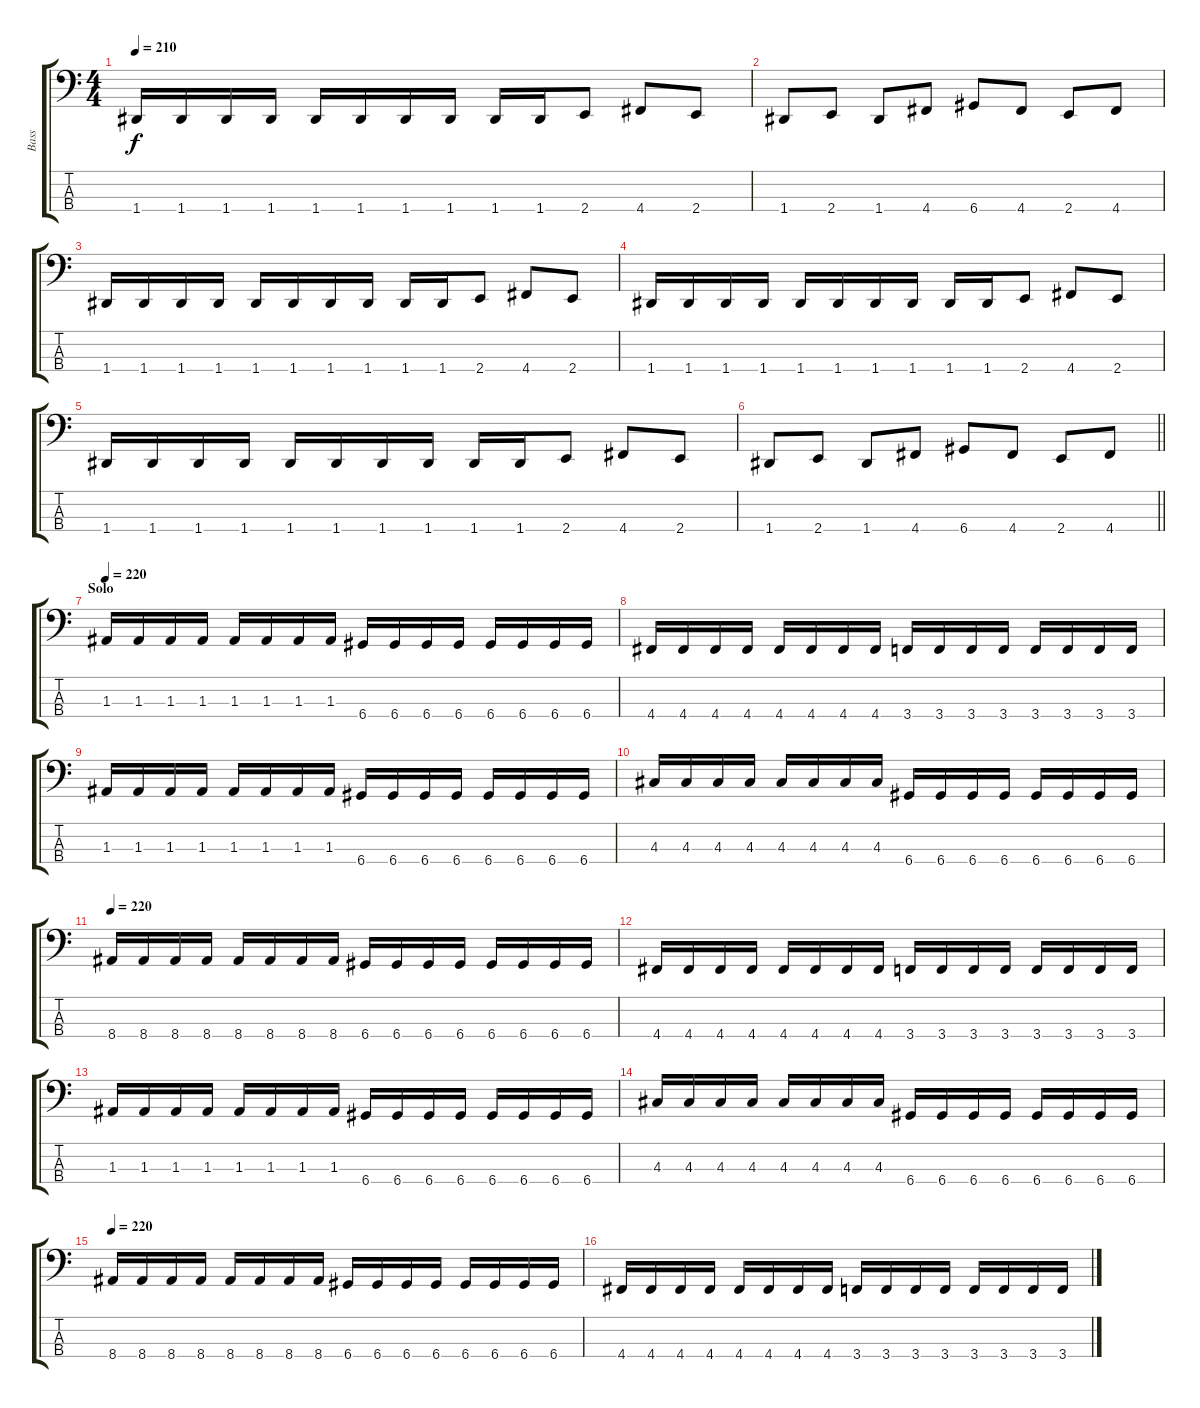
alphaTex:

\track ("Bass" "Bass") {instrument electricbasspick}
\staff {score tabs}
\tuning (G2 D2 A1 D1) {hide}
\ts (4 4)
\tempo 210
\clef f4
\ks c
1.4.16{dy f} 1.4.16 1.4.16 1.4.16 1.4.16 1.4.16 1.4.16 1.4.16 1.4.16 1.4.16 2.4.8 4.4.8 2.4.8 |
1.4.8 2.4.8 1.4.8 4.4.8 6.4.8 4.4.8 2.4.8 4.4.8 |
1.4.16 1.4.16 1.4.16 1.4.16 1.4.16 1.4.16 1.4.16 1.4.16 1.4.16 1.4.16 2.4.8 4.4.8 2.4.8 |
1.4.16 1.4.16 1.4.16 1.4.16 1.4.16 1.4.16 1.4.16 1.4.16 1.4.16 1.4.16 2.4.8 4.4.8 2.4.8 |
1.4.16 1.4.16 1.4.16 1.4.16 1.4.16 1.4.16 1.4.16 1.4.16 1.4.16 1.4.16 2.4.8 4.4.8 2.4.8 |
\barLineRight lightlight
1.4.8 2.4.8 1.4.8 4.4.8 6.4.8 4.4.8 2.4.8 4.4.8 |
\section ("" "Solo")
\tempo 220
1.3.16 1.3.16 1.3.16 1.3.16 1.3.16 1.3.16 1.3.16 1.3.16 6.4.16 6.4.16 6.4.16 6.4.16 6.4.16 6.4.16 6.4.16 6.4.16 |
4.4.16 4.4.16 4.4.16 4.4.16 4.4.16 4.4.16 4.4.16 4.4.16 3.4.16 3.4.16 3.4.16 3.4.16 3.4.16 3.4.16 3.4.16 3.4.16 |
1.3.16 1.3.16 1.3.16 1.3.16 1.3.16 1.3.16 1.3.16 1.3.16 6.4.16 6.4.16 6.4.16 6.4.16 6.4.16 6.4.16 6.4.16 6.4.16 |
4.3.16 4.3.16 4.3.16 4.3.16 4.3.16 4.3.16 4.3.16 4.3.16 6.4.16 6.4.16 6.4.16 6.4.16 6.4.16 6.4.16 6.4.16 6.4.16 |
\tempo 220
8.4.16 8.4.16 8.4.16 8.4.16 8.4.16 8.4.16 8.4.16 8.4.16 6.4.16 6.4.16 6.4.16 6.4.16 6.4.16 6.4.16 6.4.16 6.4.16 |
4.4.16 4.4.16 4.4.16 4.4.16 4.4.16 4.4.16 4.4.16 4.4.16 3.4.16 3.4.16 3.4.16 3.4.16 3.4.16 3.4.16 3.4.16 3.4.16 |
1.3.16 1.3.16 1.3.16 1.3.16 1.3.16 1.3.16 1.3.16 1.3.16 6.4.16 6.4.16 6.4.16 6.4.16 6.4.16 6.4.16 6.4.16 6.4.16 |
4.3.16 4.3.16 4.3.16 4.3.16 4.3.16 4.3.16 4.3.16 4.3.16 6.4.16 6.4.16 6.4.16 6.4.16 6.4.16 6.4.16 6.4.16 6.4.16 |
\tempo 220
8.4.16 8.4.16 8.4.16 8.4.16 8.4.16 8.4.16 8.4.16 8.4.16 6.4.16 6.4.16 6.4.16 6.4.16 6.4.16 6.4.16 6.4.16 6.4.16 |
4.4.16 4.4.16 4.4.16 4.4.16 4.4.16 4.4.16 4.4.16 4.4.16 3.4.16 3.4.16 3.4.16 3.4.16 3.4.16 3.4.16 3.4.16 3.4.16
